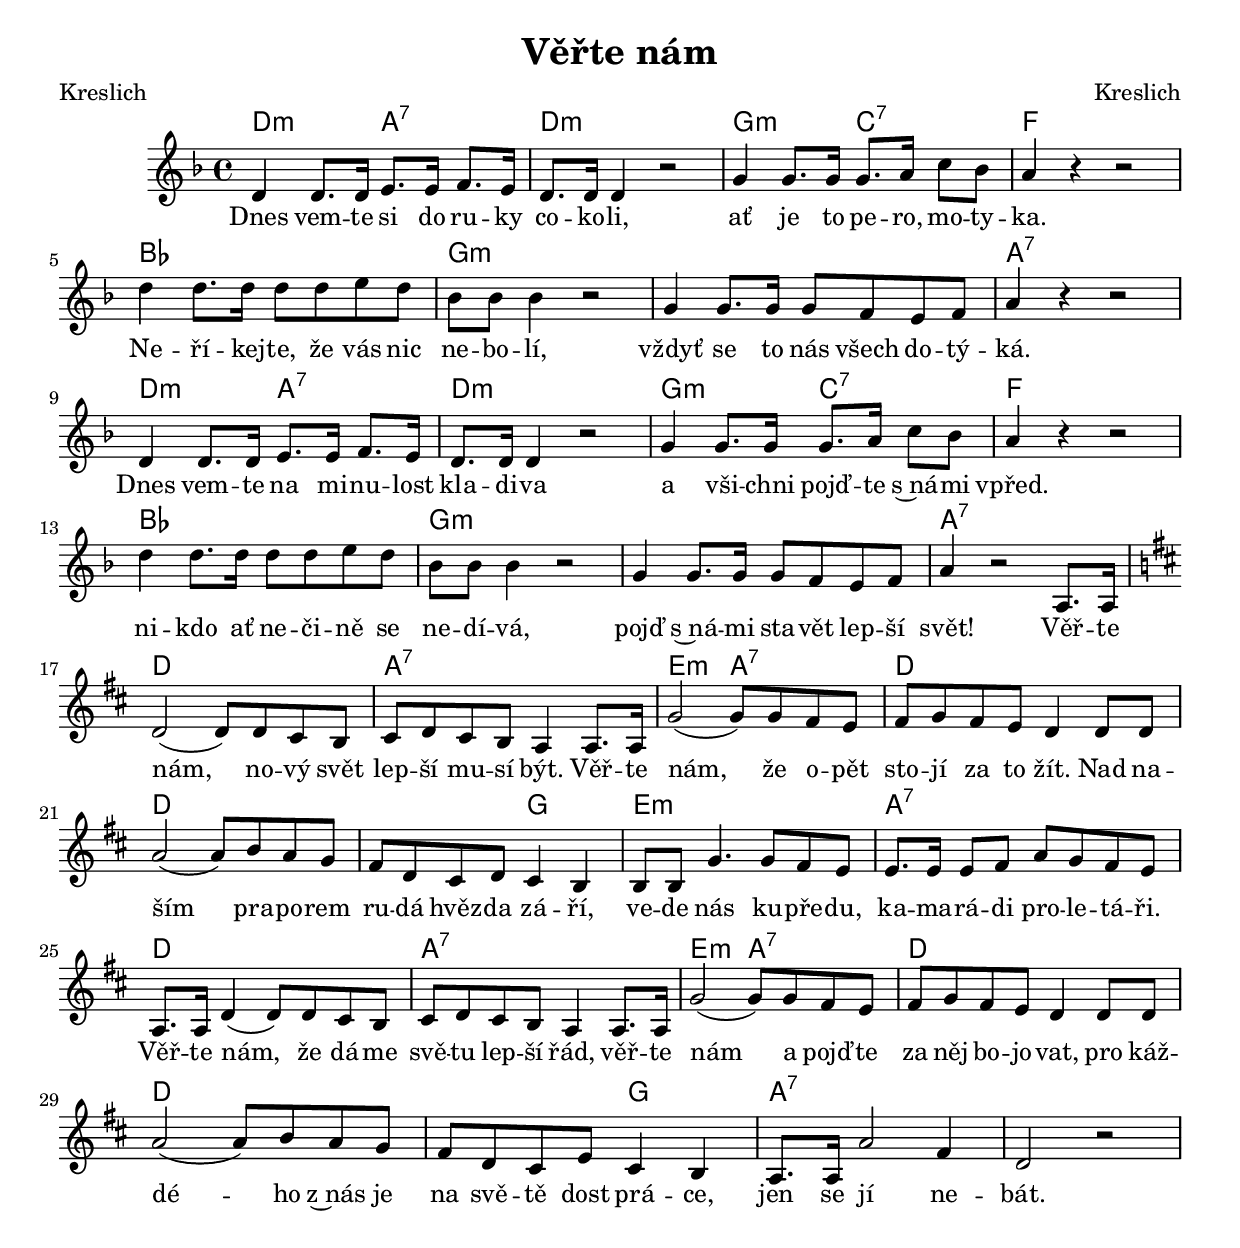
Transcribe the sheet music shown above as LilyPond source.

\version "2.20.0"
\header {
        title = "Věřte nám" 
        composer = "Kreslich" 
	poet = "Kreslich" 
}

melody =  \relative c' {
\clef treble        
\time 4/4 \key f \major 
d4 d8. d16 e8. e16 f8. e16 | d8. d16 d4 r2 |
g4 g8. g16 g8. a16 c8 bes | a4 r r2 | d4 d8. d16 d8 d e d |
bes8 bes bes4 r2 | g4 g8. g16 g8 f e f | a4 r r2 |
d,4 d8. d16 e8. e16 f8. e16 | d8. d16 d4 r2 | g4 g8. g16 g8. a16 c8 bes|
a4 r r2 | d4 d8. d16 d8 d e d | bes bes bes4 r2 | g4 g8. g16 g8 f e f|
a4 r2 a,8. a16 \key d \major 
d2 ( d8 ) d cis b | cis d cis b a4 a8. a16 | g'2 ( g8 ) g fis e | fis g
fis e d4 d8 d | a'2 ( a8 ) b a g | fis d cis d cis4 b | b8 b g'4. g8 fis
e | e8. e16 e8 fis a g fis e | a,8. a16 d4 ( d8 ) d8 cis b | cis d cis
b a4 a8. a16 | g'2 ( g8 ) g fis e | fis g fis e d4 d8 d | a'2 ( a8 ) b a
g | fis d cis e cis4 b | a8. a16 a'2 fis4 | d2 r |
}

text = \lyricmode {
Dnes vem -- te si do ru -- ky co -- ko -- li,
ať je to pe -- ro, mo -- ty -- ka. 
Ne -- ří -- kej -- te, že vás nic ne -- bo -- lí,
vždyť se to nás všech do -- tý -- ká.
Dnes vem -- te na mi -- nu -- lost kla -- di -- va
a vši -- chni pojď -- te s~ná -- mi vpřed.
ni -- kdo ať ne -- či -- ně se ne -- dí -- vá,
pojď s~ná -- mi sta -- vět lep -- ší svět!
Věř -- te nám, no -- vý svět
lep -- ší mu -- sí být. Věř -- te nám,
že o -- pět sto -- jí za to žít. Nad na -- ším pra -- po -- rem ru --
dá hvěz -- da zá -- ří, ve -- de nás ku -- pře -- du,
ka -- ma -- rá -- di pro -- le -- tá -- ři.
Věř -- te nám, že dá -- me svě -- tu lep -- ší řád, věř -- te nám a 
pojď -- te za něj bo -- jo -- vat,  pro káž -- dé -- ho z~nás je na
svě -- tě dost prá -- ce, jen se jí ne -- bát.
}

accompaniment =\chordmode {
d2:m a:7 | d:m s
g2:m c:7 | f s | bes1 | g2:m s | g1:m |
a4:7 s s2 | d2:m a:7 | d2:m s | g2:m c:7 |
f4 s s2 | bes1 | g2:m s |g1:m | a4:7 s4 s2 |
d1 | a:7 | e2:m a:7 | d1 | d1 | d2 g | e1:m|
a1:7 | d | a:7 | e2:m a:7 | d1 | d |  d2 g | 
a1:7 | a2:7 s |
		}

\score {
       <<
         \new ChordNames {
             \set chordChanges = ##t
              \accompaniment
            }

          \new Voice = "one" { \autoBeamOn \melody }
          \new Lyrics \lyricsto "one" \text
       >>
       \midi  { \tempo 4=120 }
       \layout { linewidth = 20.0\cm  }
}


